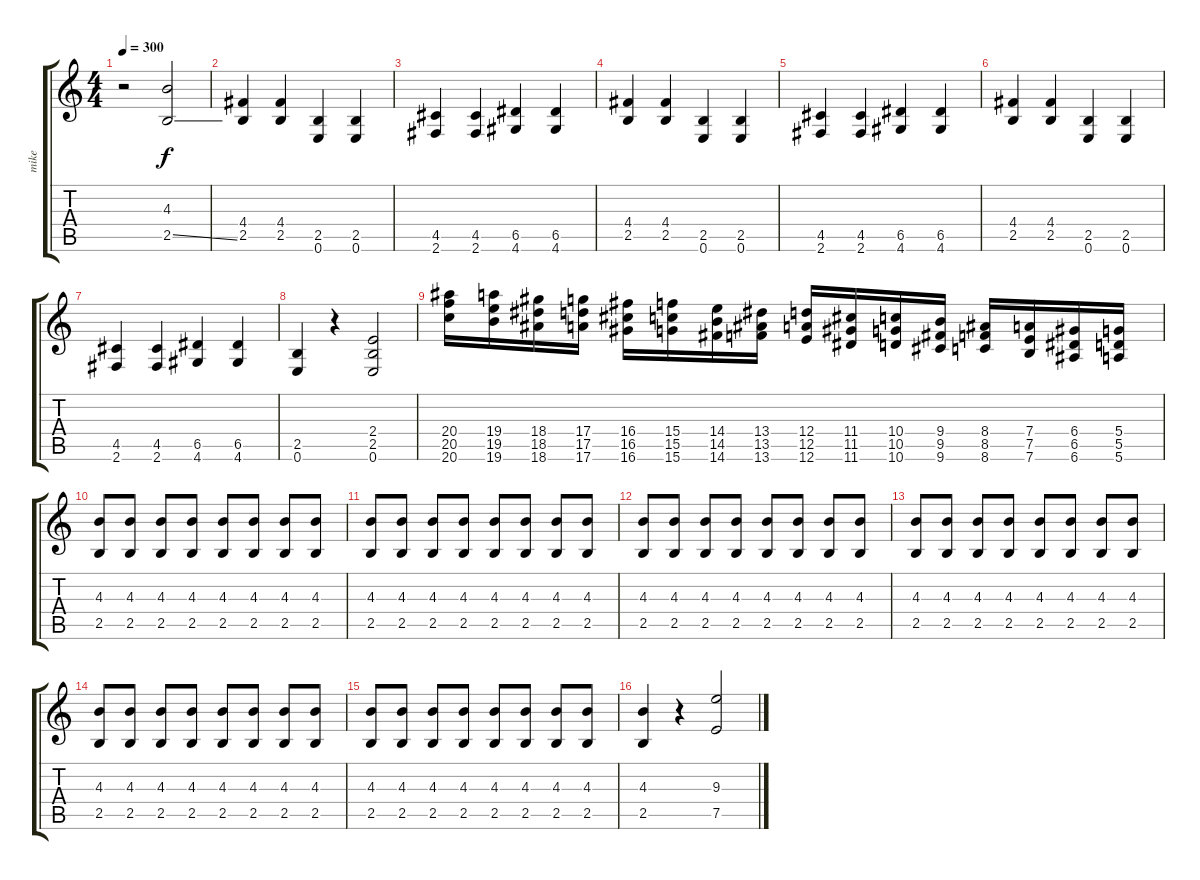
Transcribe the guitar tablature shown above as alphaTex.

\track ("mike" "mike") {instrument distortionguitar}
\staff {score tabs}
\tuning (E4 B3 G3 D3 A2 E2) {hide}
\ts (4 4)
\tempo 300
\clef g2
\ks c
r.2{dy f instrument distortionguitar} (4.3 2.5{ss}).2 |
(4.4 2.5).4 (4.4 2.5).4 (2.5 0.6).4 (2.5 0.6).4 |
(4.5 2.6).4 (4.5 2.6).4 (6.5 4.6).4 (6.5 4.6).4 |
(4.4 2.5).4 (4.4 2.5).4 (2.5 0.6).4 (2.5 0.6).4 |
(4.5 2.6).4 (4.5 2.6).4 (6.5 4.6).4 (6.5 4.6).4 |
(4.4 2.5).4 (4.4 2.5).4 (2.5 0.6).4 (2.5 0.6).4 |
(4.5 2.6).4 (4.5 2.6).4 (6.5 4.6).4 (6.5 4.6).4 |
(2.5 0.6).4 r.4 (2.4 2.5 0.6).2 |
(20.4 20.5 20.6).16 (19.4 19.5 19.6).16 (18.4 18.5 18.6).16 (17.4 17.5 17.6).16 (16.4 16.5 16.6).16 (15.4 15.5 15.6).16 (14.4 14.5 14.6).16 (13.4 13.5 13.6).16 (12.4 12.5 12.6).16 (11.4 11.5 11.6).16 (10.4 10.5 10.6).16 (9.4 9.5 9.6).16 (8.4 8.5 8.6).16 (7.4 7.5 7.6).16 (6.4 6.5 6.6).16 (5.4 5.5 5.6).16 |
(4.3 2.5).8 (4.3 2.5).8 (4.3 2.5).8 (4.3 2.5).8 (4.3 2.5).8 (4.3 2.5).8 (4.3 2.5).8 (4.3 2.5).8 |
(4.3 2.5).8 (4.3 2.5).8 (4.3 2.5).8 (4.3 2.5).8 (4.3 2.5).8 (4.3 2.5).8 (4.3 2.5).8 (4.3 2.5).8 |
(4.3 2.5).8 (4.3 2.5).8 (4.3 2.5).8 (4.3 2.5).8 (4.3 2.5).8 (4.3 2.5).8 (4.3 2.5).8 (4.3 2.5).8 |
(4.3 2.5).8 (4.3 2.5).8 (4.3 2.5).8 (4.3 2.5).8 (4.3 2.5).8 (4.3 2.5).8 (4.3 2.5).8 (4.3 2.5).8 |
(4.3 2.5).8 (4.3 2.5).8 (4.3 2.5).8 (4.3 2.5).8 (4.3 2.5).8 (4.3 2.5).8 (4.3 2.5).8 (4.3 2.5).8 |
(4.3 2.5).8 (4.3 2.5).8 (4.3 2.5).8 (4.3 2.5).8 (4.3 2.5).8 (4.3 2.5).8 (4.3 2.5).8 (4.3 2.5).8 |
(4.3 2.5).4 r.4 (9.3 7.5).2
